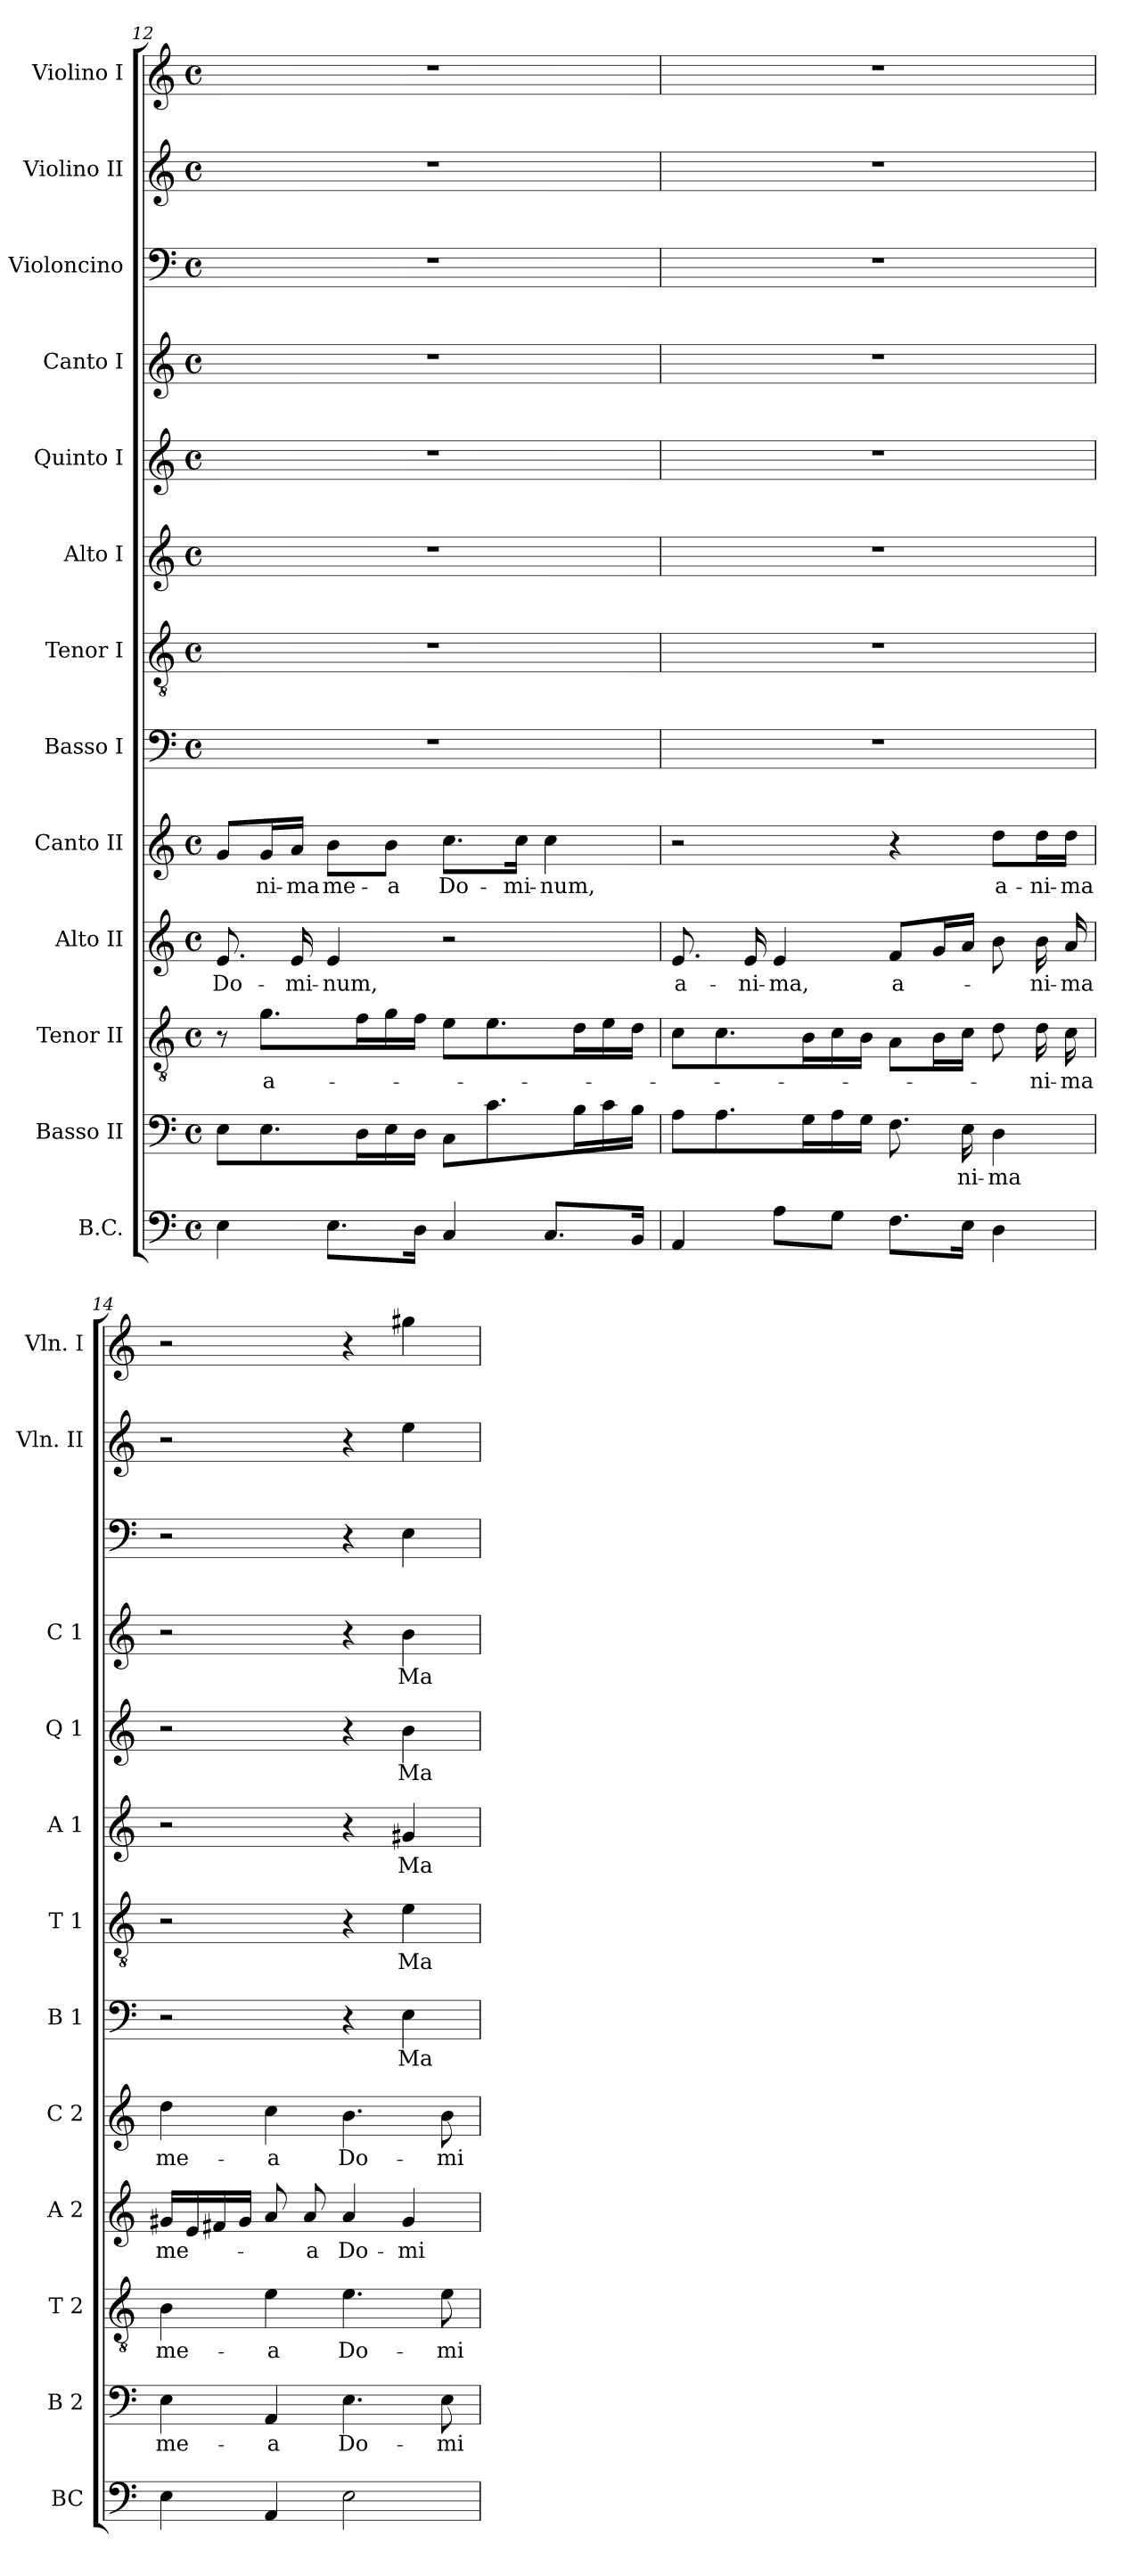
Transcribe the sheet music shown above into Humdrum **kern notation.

**kern	**kern	**text	**kern	**text	**kern	**text	**kern	**text	**kern	**text	**kern	**text	**kern	**text	**kern	**text	**kern	**text	**kern	**kern	**kern
*part13	*part12	*part12	*part11	*part11	*part10	*part10	*part9	*part9	*part8	*part8	*part7	*part7	*part6	*part6	*part5	*part5	*part4	*part4	*part3	*part2	*part1
*staff13	*staff12	*staff12	*staff11	*staff11	*staff10	*staff10	*staff9	*staff9	*staff8	*staff8	*staff7	*staff7	*staff6	*staff6	*staff5	*staff5	*staff4	*staff4	*staff3	*staff2	*staff1
*I"B.C.	*I"Basso II	*	*I"Tenor II	*	*I"Alto II	*	*I"Canto II	*	*I"Basso I	*	*I"Tenor I	*	*I"Alto I	*	*I"Quinto I	*	*I"Canto I	*	*I"Violoncino	*I"Violino II	*I"Violino I
*I'BC	*I'B 2	*	*I'T 2	*	*I'A 2	*	*I'C 2	*	*I'B 1	*	*I'T 1	*	*I'A 1	*	*I'Q 1	*	*I'C 1	*	*	*I'Vln. II	*I'Vln. I
*clefF4	*clefF4	*	*clefGv2	*	*clefG2	*	*clefG2	*	*clefF4	*	*clefGv2	*	*clefG2	*	*clefG2	*	*clefG2	*	*clefF4	*clefG2	*clefG2
*k[]	*k[]	*	*k[]	*	*k[]	*	*k[]	*	*k[]	*	*k[]	*	*k[]	*	*k[]	*	*k[]	*	*k[]	*k[]	*k[]
*C:	*C:	*	*C:	*	*C:	*	*C:	*	*C:	*	*C:	*	*C:	*	*C:	*	*C:	*	*C:	*C:	*C:
*M4/4	*M4/4	*	*M4/4	*	*M4/4	*	*M4/4	*	*M4/4	*	*M4/4	*	*M4/4	*	*M4/4	*	*M4/4	*	*M4/4	*M4/4	*M4/4
*met(c)	*met(c)	*	*met(c)	*	*met(c)	*	*met(c)	*	*met(c)	*	*met(c)	*	*met(c)	*	*met(c)	*	*met(c)	*	*met(c)	*met(c)	*met(c)
=12	=12	=12	=12	=12	=12	=12	=12	=12	=12	=12	=12	=12	=12	=12	=12	=12	=12	=12	=12	=12	=12
!	!	!	!	!	!	!LO:LY:b	!	!	!	!	!	!	!	!	!	!	!	!	!	!	!
4E\	8E\L	.	8r	.	8.e/	Do-	8g/L	.	1r	.	1r	.	1r	.	1r	.	1r	.	1r	1r	1r
!	!	!	!	!LO:LY:b	!	!	!	!	!	!	!	!	!	!	!	!	!	!	!	!	!
!	!	!	!	!	!	!	!	!LO:LY:b	!	!	!	!	!	!	!	!	!	!	!	!	!
.	8.E\	.	8.g\L	a-	.	.	16g/L	-ni-	.	.	.	.	.	.	.	.	.	.	.	.	.
!	!	!	!	!	!	!LO:LY:b	!	!	!	!	!	!	!	!	!	!	!	!	!	!	!
!	!	!	!	!	!	!	!	!LO:LY:b	!	!	!	!	!	!	!	!	!	!	!	!	!
.	.	.	.	.	16e/	-mi-	16a/JJ	-ma	.	.	.	.	.	.	.	.	.	.	.	.	.
!	!	!	!	!	!	!LO:LY:b	!	!	!	!	!	!	!	!	!	!	!	!	!	!	!
!	!	!	!	!	!	!	!	!LO:LY:b	!	!	!	!	!	!	!	!	!	!	!	!	!
8.E\L	.	.	.	.	4e/	-num,	8b\L	me-	.	.	.	.	.	.	.	.	.	.	.	.	.
.	16D\L	.	16f\L	.	.	.	.	.	.	.	.	.	.	.	.	.	.	.	.	.	.
!	!	!	!	!	!	!	!	!LO:LY:b	!	!	!	!	!	!	!	!	!	!	!	!	!
.	16E\	.	16g\	.	.	.	8b\J	-a	.	.	.	.	.	.	.	.	.	.	.	.	.
16D\Jk	16D\JJ	.	16f\JJ	.	.	.	.	.	.	.	.	.	.	.	.	.	.	.	.	.	.
!	!	!	!	!	!	!	!	!LO:LY:b	!	!	!	!	!	!	!	!	!	!	!	!	!
4C/	8C\L	.	8e\L	.	2r	.	8.cc\L	Do-	.	.	.	.	.	.	.	.	.	.	.	.	.
.	8.c\	.	8.e\	.	.	.	.	.	.	.	.	.	.	.	.	.	.	.	.	.	.
!	!	!	!	!	!	!	!	!LO:LY:b	!	!	!	!	!	!	!	!	!	!	!	!	!
.	.	.	.	.	.	.	16cc\Jk	-mi-	.	.	.	.	.	.	.	.	.	.	.	.	.
!	!	!	!	!	!	!	!	!LO:LY:b	!	!	!	!	!	!	!	!	!	!	!	!	!
8.C/L	.	.	.	.	.	.	4cc\	-num,	.	.	.	.	.	.	.	.	.	.	.	.	.
.	16B\L	.	16d\L	.	.	.	.	.	.	.	.	.	.	.	.	.	.	.	.	.	.
.	16c\	.	16e\	.	.	.	.	.	.	.	.	.	.	.	.	.	.	.	.	.	.
16BB/Jk	16B\JJ	.	16d\JJ	.	.	.	.	.	.	.	.	.	.	.	.	.	.	.	.	.	.
!!LO:PB:g=z
=13	=13	=13	=13	=13	=13	=13	=13	=13	=13	=13	=13	=13	=13	=13	=13	=13	=13	=13	=13	=13	=13
!	!	!	!	!	!	!LO:LY:b	!	!	!	!	!	!	!	!	!	!	!	!	!	!	!
4AA/	8A\L	.	8c\L	.	8.e/	a-	2r	.	1r	.	1r	.	1r	.	1r	.	1r	.	1r	1r	1r
.	8.A\	.	8.c\	.	.	.	.	.	.	.	.	.	.	.	.	.	.	.	.	.	.
!	!	!	!	!	!	!LO:LY:b	!	!	!	!	!	!	!	!	!	!	!	!	!	!	!
.	.	.	.	.	16e/	-ni-	.	.	.	.	.	.	.	.	.	.	.	.	.	.	.
!	!	!	!	!	!	!LO:LY:b	!	!	!	!	!	!	!	!	!	!	!	!	!	!	!
8A\L	.	.	.	.	4e/	-ma,	.	.	.	.	.	.	.	.	.	.	.	.	.	.	.
.	16G\L	.	16B\L	.	.	.	.	.	.	.	.	.	.	.	.	.	.	.	.	.	.
8G\J	16A\	.	16c\	.	.	.	.	.	.	.	.	.	.	.	.	.	.	.	.	.	.
.	16G\JJ	.	16B\JJ	.	.	.	.	.	.	.	.	.	.	.	.	.	.	.	.	.	.
!	!	!	!	!	!	!LO:LY:b	!	!	!	!	!	!	!	!	!	!	!	!	!	!	!
8.F\L	8.F\	.	8A\L	.	8f/L	a-	4r	.	.	.	.	.	.	.	.	.	.	.	.	.	.
.	.	.	16B\L	.	16g/L	.	.	.	.	.	.	.	.	.	.	.	.	.	.	.	.
!	!	!LO:LY:b	!	!	!	!	!	!	!	!	!	!	!	!	!	!	!	!	!	!	!
16E\Jk	16E\	-ni-	16c\JJ	.	16a/JJ	.	.	.	.	.	.	.	.	.	.	.	.	.	.	.	.
!	!	!LO:LY:b	!	!	!	!	!	!	!	!	!	!	!	!	!	!	!	!	!	!	!
!	!	!	!	!	!	!	!	!LO:LY:b	!	!	!	!	!	!	!	!	!	!	!	!	!
4D\	4D\	-ma	8d\	.	8b\	.	8dd\L	a-	.	.	.	.	.	.	.	.	.	.	.	.	.
!	!	!	!	!LO:LY:b	!	!	!	!	!	!	!	!	!	!	!	!	!	!	!	!	!
!	!	!	!	!	!	!LO:LY:b	!	!	!	!	!	!	!	!	!	!	!	!	!	!	!
!	!	!	!	!	!	!	!	!LO:LY:b	!	!	!	!	!	!	!	!	!	!	!	!	!
.	.	.	16d\	-ni-	16b\	-ni-	16dd\L	-ni-	.	.	.	.	.	.	.	.	.	.	.	.	.
!	!	!	!	!LO:LY:b	!	!	!	!	!	!	!	!	!	!	!	!	!	!	!	!	!
!	!	!	!	!	!	!LO:LY:b	!	!	!	!	!	!	!	!	!	!	!	!	!	!	!
!	!	!	!	!	!	!	!	!LO:LY:b	!	!	!	!	!	!	!	!	!	!	!	!	!
.	.	.	16c\	-ma	16a/	-ma	16dd\JJ	-ma	.	.	.	.	.	.	.	.	.	.	.	.	.
=14	=14	=14	=14	=14	=14	=14	=14	=14	=14	=14	=14	=14	=14	=14	=14	=14	=14	=14	=14	=14	=14
!	!	!LO:LY:b	!	!	!	!	!	!	!	!	!	!	!	!	!	!	!	!	!	!	!
!	!	!	!	!LO:LY:b	!	!	!	!	!	!	!	!	!	!	!	!	!	!	!	!	!
!	!	!	!	!	!	!LO:LY:b	!	!	!	!	!	!	!	!	!	!	!	!	!	!	!
!	!	!	!	!	!	!	!	!LO:LY:b	!	!	!	!	!	!	!	!	!	!	!	!	!
4E\	4E\	me-	4B\	me-	16g#X/LL	me-	4dd\	me-	2r	.	2r	.	2r	.	2r	.	2r	.	2r	2r	2r
.	.	.	.	.	16e/	.	.	.	.	.	.	.	.	.	.	.	.	.	.	.	.
.	.	.	.	.	16f#X/	.	.	.	.	.	.	.	.	.	.	.	.	.	.	.	.
.	.	.	.	.	16g#/JJ	.	.	.	.	.	.	.	.	.	.	.	.	.	.	.	.
!	!	!LO:LY:b	!	!	!	!	!	!	!	!	!	!	!	!	!	!	!	!	!	!	!
!	!	!	!	!LO:LY:b	!	!	!	!	!	!	!	!	!	!	!	!	!	!	!	!	!
!	!	!	!	!	!	!	!	!LO:LY:b	!	!	!	!	!	!	!	!	!	!	!	!	!
4AA/	4AA/	-a	4e\	-a	8a/	.	4cc\	-a	.	.	.	.	.	.	.	.	.	.	.	.	.
!	!	!	!	!	!	!LO:LY:b	!	!	!	!	!	!	!	!	!	!	!	!	!	!	!
.	.	.	.	.	8a/	-a	.	.	.	.	.	.	.	.	.	.	.	.	.	.	.
!	!	!LO:LY:b	!	!	!	!	!	!	!	!	!	!	!	!	!	!	!	!	!	!	!
!	!	!	!	!LO:LY:b	!	!	!	!	!	!	!	!	!	!	!	!	!	!	!	!	!
!	!	!	!	!	!	!LO:LY:b	!	!	!	!	!	!	!	!	!	!	!	!	!	!	!
!	!	!	!	!	!	!	!	!LO:LY:b	!	!	!	!	!	!	!	!	!	!	!	!	!
2E\	4.E\	Do-	4.e\	Do-	4a/	Do-	4.b\	Do-	4r	.	4r	.	4r	.	4r	.	4r	.	4r	4r	4r
!	!	!	!	!	!	!LO:LY:b	!	!	!	!	!	!	!	!	!	!	!	!	!	!	!
!	!	!	!	!	!	!	!	!	!	!LO:LY:b	!	!	!	!	!	!	!	!	!	!	!
!	!	!	!	!	!	!	!	!	!	!	!	!LO:LY:b	!	!	!	!	!	!	!	!	!
!	!	!	!	!	!	!	!	!	!	!	!	!	!	!LO:LY:b	!	!	!	!	!	!	!
!	!	!	!	!	!	!	!	!	!	!	!	!	!	!	!	!LO:LY:b	!	!	!	!	!
!	!	!	!	!	!	!	!	!	!	!	!	!	!	!	!	!	!	!LO:LY:b	!	!	!
.	.	.	.	.	4g#/	-mi-	.	.	4E\	Ma-	4e\	Ma-	4g#X/	Ma-	4b\	Ma-	4b\	Ma-	4E\	4ee\	4gg#X\
!	!	!LO:LY:b	!	!	!	!	!	!	!	!	!	!	!	!	!	!	!	!	!	!	!
!	!	!	!	!LO:LY:b	!	!	!	!	!	!	!	!	!	!	!	!	!	!	!	!	!
!	!	!	!	!	!	!	!	!LO:LY:b	!	!	!	!	!	!	!	!	!	!	!	!	!
.	8E\	-mi-	8e\	-mi-	.	.	8b\	-mi-	.	.	.	.	.	.	.	.	.	.	.	.	.
=	=	=	=	=	=	=	=	=	=	=	=	=	=	=	=	=	=	=	=	=	=
*-	*-	*-	*-	*-	*-	*-	*-	*-	*-	*-	*-	*-	*-	*-	*-	*-	*-	*-	*-	*-	*-
